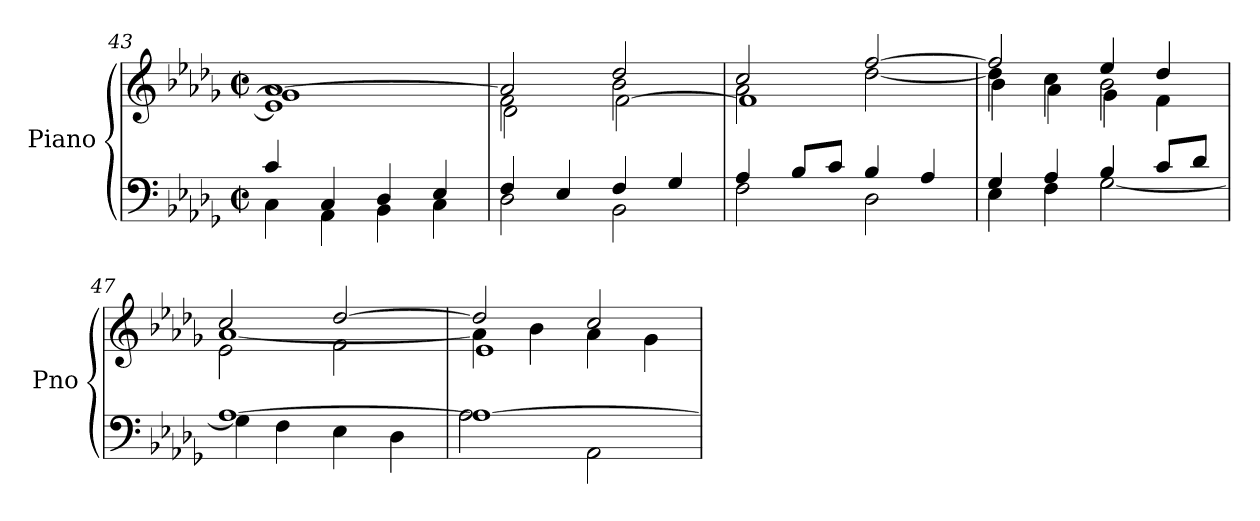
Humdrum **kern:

**kern	**kern
*part1	*part1
*staff2	*staff1
*I"Piano	*
*I'Pno	*
!!LO:LB:g=z
*clefF4	*clefG2
*k[b-e-a-d-g-]	*k[b-e-a-d-g-]
*M4/4	*M4/4
*met(c|)	*met(c|)
=43	=43
*^	*^
*	*	*	*^
4c/	4C\	[1a-	1g-]	1e-]
4C/	4AA-\	.	.	.
4D-/	4BB-\	.	.	.
4E-/	4C\	.	.	.
=44	=44	=44	=44	=44
4F/	2D-\	2a-/]	2f\	2d-\
4E-/	.	.	.	.
4F/	2BB-\	2dd-/	2b-\	[2f\
4G-/	.	.	.	.
=45	=45	=45	=45	=45
4A-/	2F\	2cc/	2a-\	1f]
8B-/L	.	.	.	.
8c/J	.	.	.	.
4B-/	2D-\	[2ff/	[2dd-\	.
4A-/	.	.	.	.
=46	=46	=46	=46	=46
4G-/	4E-\	2ff/]	4dd-\]	4b-\
4A-/	4F\	.	4cc\	4a-\
4B-/	[2G-\	4ee-/	2b-\	4g-\
8c/L	.	4dd-/	.	4f\
8d-/J	.	.	.	.
=47	=47	=47	=47	=47
[1A-	4G-\]	2cc/	[1a-	2e-\
.	4F\	.	.	.
.	4E-\	[2dd-/	.	2f\
.	4D-\	.	.	.
=48	=48	=48	=48	=48
1A-_	2A-\	2dd-/]	4a-\]	1e-
.	.	.	4b-\	.
.	2AA-\	2cc/	4a-\	.
.	.	.	4g-\	.
*v	*v	*	*	*
*	*v	*v	*v
=	=
*-	*-
